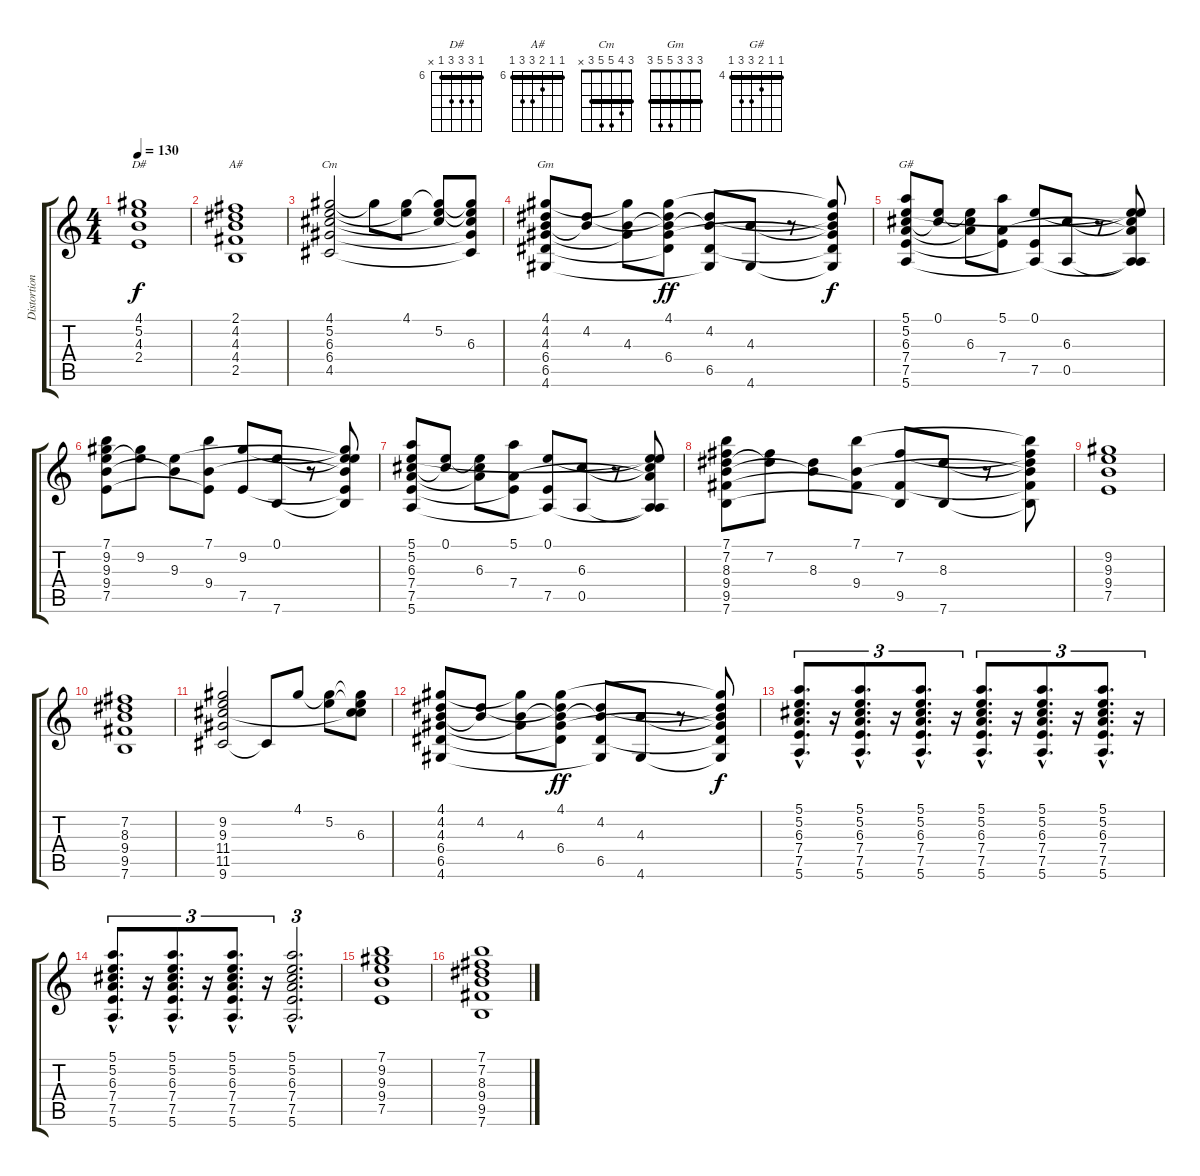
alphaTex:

\track ("Distortion Guitar" "Distortion") {instrument distortionguitar}
\staff {score tabs}
\tuning (E4 B3 G3 D3 A2 E2) {hide}
\chord ("D#" 6 8 8 8 6 x) {firstfret 6 barre 6}
\chord ("A#" 6 6 7 8 8 6) {firstfret 6 barre 6}
\chord ("Cm" 3 4 5 5 3 x) {barre 3}
\chord ("Gm" 3 3 3 5 5 3) {barre 3}
\chord ("G#" 4 4 5 6 6 4) {firstfret 4 barre 4}
\ts (4 4)
\tempo 130
\clef g2
\ks c
(4.1 5.2 4.3 2.4).1{ch "D#" dy f volume 11} |
(2.1 4.2 4.3 4.4 2.5).1{ch "A#"} |
(4.1 5.2 6.3 6.4 4.5).2{ch "Cm" volume 11} 4.1{t}.8 (4.1 5.2{t}).8 (4.1{t} 5.2 6.3{t}).8 (4.1{t} 5.2{t} 6.3 6.4{t} 4.5{t}).8 |
(4.1 4.2 4.3 6.4 6.5 4.6).8{ch "Gm"} (4.2 4.3{t}).8 (4.1{t} 4.3 6.4{t}).8 (4.1 4.2{t} 4.3{t} 6.4 6.5{t}).8{dy ff} (4.2 4.3{t} 6.5 4.6{t}).8 (4.3 4.6).8 r.8 (4.1{t} 4.2{t} 4.3{t} 6.4{t} 6.5{t} 4.6{t}).8{dy f} |
(5.1 5.2 6.3 7.4 7.5 5.6).8{ch "G#" volume 11} (0.1 6.3{t}).8 (0.1{t} 6.3 7.4{t}).8 (5.1 7.4 7.5{t}).8 (0.1 7.5 5.6{t}).8 (6.3 0.5).8 r.8 (0.1{t} 5.2{t} 6.3{t} 7.4{t} 0.5{t} 5.6{t}).8 |
(7.1 9.2 9.3 9.4 7.5).8 (9.2 9.3{t}).8 (9.3 9.4{t}).8 (7.1 9.4 7.5{t}).8 (9.2 7.5).8 (0.1 7.6).8 r.8 (0.1{t} 9.2{t} 9.3{t} 9.4{t} 7.5{t} 7.6{t}).8 |
(5.1 5.2 6.3 7.4 7.5 5.6).8{volume 11} (0.1 6.3{t}).8 (0.1{t} 6.3 7.4{t}).8 (5.1 7.4 7.5{t}).8 (0.1 7.5 5.6{t}).8 (6.3 0.5).8 r.8 (0.1{t} 5.2{t} 6.3{t} 7.4{t} 0.5{t} 5.6{t}).8 |
(7.1 7.2 8.3 9.4 9.5 7.6).8 (7.2 8.3{t}).8 (8.3 9.4{t}).8 (7.1 9.4 9.5{t}).8 (7.2 9.5 7.6{t}).8 (8.3 7.6).8 r.8 (7.1{t} 7.2{t} 8.3{t} 9.4{t} 9.5{t} 7.6{t}).8 |
(9.2 9.3 9.4 7.5).1{volume 11} |
(7.2 8.3 9.4 9.5 7.6).1 |
(9.2 9.3 11.4 11.5 9.6).2{volume 0} 9.6{t}.8 4.1.8 (4.1{t} 5.2).8 (4.1{t} 5.2{t} 6.3 11.4{t}).8 |
(4.1 4.2 4.3 6.4 6.5 4.6).8 (4.2 4.3{t}).8 (4.1{t} 4.3 6.4{t}).8 (4.1 4.2{t} 4.3{t} 6.4 6.5{t}).8{dy ff} (4.2 4.3{t} 6.5 4.6{t}).8 (4.3 4.6).8 r.8 (4.1{t} 4.2{t} 4.3{t} 6.4{t} 6.5{t} 4.6{t}).8{dy f} |
(5.1{hac} 5.2{hac} 6.3{hac} 7.4{hac} 7.5{hac} 5.6{hac}).8{d tu (3 2)} r.16{tu (3 2)} (5.1{hac} 5.2{hac} 6.3{hac} 7.4{hac} 7.5{hac} 5.6{hac}).8{d tu (3 2)} r.16{tu (3 2)} (5.1{hac} 5.2{hac} 6.3{hac} 7.4{hac} 7.5{hac} 5.6{hac}).8{d tu (3 2)} r.16{tu (3 2)} (5.1{hac} 5.2{hac} 6.3{hac} 7.4{hac} 7.5{hac} 5.6{hac}).8{d tu (3 2)} r.16{tu (3 2)} (5.1{hac} 5.2{hac} 6.3{hac} 7.4{hac} 7.5{hac} 5.6{hac}).8{d tu (3 2)} r.16{tu (3 2)} (5.1{hac} 5.2{hac} 6.3{hac} 7.4{hac} 7.5{hac} 5.6{hac}).8{d tu (3 2)} r.16{tu (3 2)} |
(5.1{hac} 5.2{hac} 6.3{hac} 7.4{hac} 7.5{hac} 5.6{hac}).8{d tu (3 2)} r.16{tu (3 2)} (5.1{hac} 5.2{hac} 6.3{hac} 7.4{hac} 7.5{hac} 5.6{hac}).8{d tu (3 2)} r.16{tu (3 2)} (5.1{hac} 5.2{hac} 6.3{hac} 7.4{hac} 7.5{hac} 5.6{hac}).8{d tu (3 2)} r.16{tu (3 2)} (5.1{hac} 5.2{hac} 6.3{hac} 7.4{hac} 7.5{hac} 5.6{hac}).2{d tu (3 2)} |
(7.1 9.2 9.3 9.4 7.5).1 |
(7.1 7.2 8.3 9.4 9.5 7.6).1
